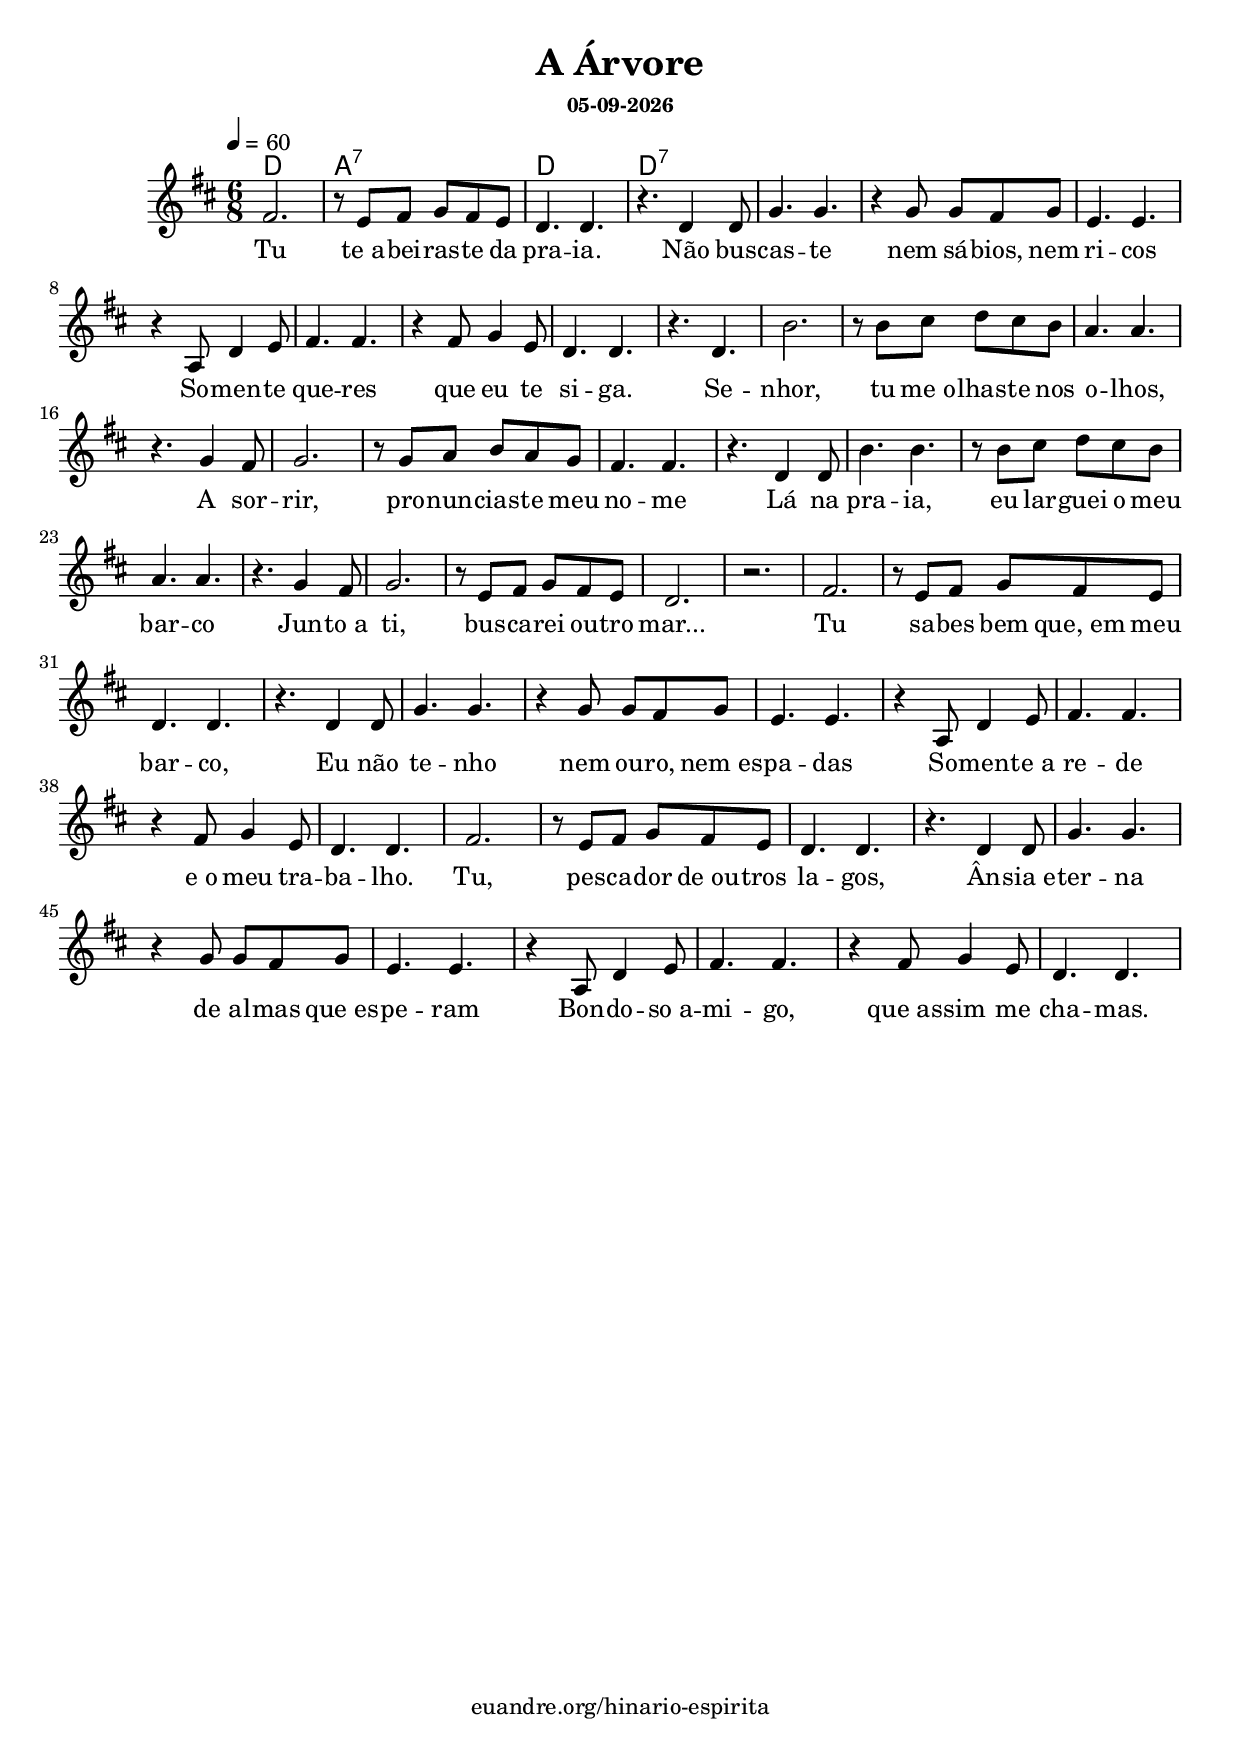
\version "2.16.0"

%\pointAndClickOff

\header {
  title = "A Árvore"
  subsubtitle = #(strftime "%d-%m-%Y" (localtime (current-time)))
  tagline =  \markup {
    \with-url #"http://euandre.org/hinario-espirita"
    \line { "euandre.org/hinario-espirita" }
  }
}

melodia = \relative c' {
  \key d \major
  \time 6/8
  \tempo 4 = 60
  \clef treble

  % 1
  fis2. | r8 e8 fis g fis e | d4. d | r4. d4 d8 |
  g4. g | r4 g8 g fis g | e4. e | r4 a,8 d4 e8 |
  fis4. fis | r4 fis8 g4 e8 | d4. d |

  r4. d4. | b'2. | r8 b8 cis d cis b | a4. a |
  r4. g4 fis8 | g2. | r8 g8 a b a g | fis4. fis |
  r4. d4 d8 | b'4. b | r8 b8 cis d cis b | a4. a |
  r4. g4 fis8 | g2. | r8 e8 fis g fis e | d2. | r2. |

  fis2. | r8 e8 fis g fis e | d4. d | r4. d4 d8 |
  g4. g | r4 g8 g fis g | e4. e | r4 a,8 d4 e8 |
  fis4. fis | r4 fis8 g4 e8 | d4. d |

  fis2. | r8 e8 fis g fis e | d4. d | r4. d4 d8 |
  g4. g | r4 g8 g fis g | e4. e | r4 a,8 d4 e8 |
  fis4. fis | r4 fis8 g4 e8 | d4. d |
}

letra = \lyricmode {
  Tu te_a -- bei -- ras -- te da pra -- ia.
  Não bus -- cas -- te nem sá -- bios, nem ri -- cos
  So -- men -- te que -- res  que eu te si -- ga.

  Se -- nhor, tu me_o -- lhas -- te nos o -- lhos,
  A sor -- rir,  pro -- nun -- cias -- te meu no -- me
  Lá na pra -- ia, eu lar -- guei o meu bar -- co
  Jun -- to_a ti,  bus -- ca -- rei ou -- tro mar...

  Tu sa -- bes bem que,_em meu bar -- co,
  Eu não te -- nho nem ou -- ro, nem_es -- pa -- das
  So -- men -- te_a re -- de e_o meu tra -- ba -- lho.

  Tu, pes -- ca -- dor de_ou -- tros la -- gos,
  Ân -- sia_e -- ter -- na de al -- mas que_es -- pe -- ram
  Bon -- do -- so_a -- mi -- go, que_as -- sim me cha -- mas.
}

harmonia = \chordmode {
  \set majorSevenSymbol = \markup { 7M }
  d2.: | a:7 | d | d:7 
}

\score {
  <<
    \new ChordNames { \harmonia }
    \new Staff <<
      \new Voice = "melodia" { \melodia }
      \lyricsto "melodia" \new Lyrics \letra
      \set Staff.midiInstrument = #"acoustic grand"
    >>
  >>
  \layout {}
  \midi {}
}
